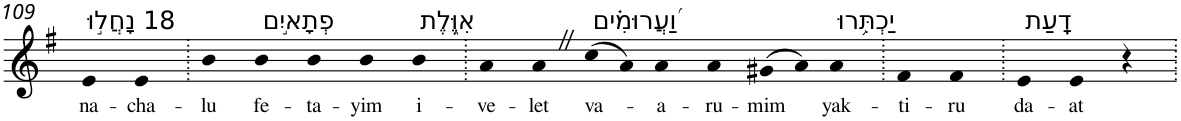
**kern	**text
*part1	*part1
*staff1	*staff1
*I"Piano	*
*I'Pno	*
!!LO:PB:g=z
*clefG2	*
*k[f#]	*
*G:	*
=109	=109
!LO:TX:a:t=18 נָחֲל֣וּ	!
!	!LO:LY:b
4e	na-
!	!LO:LY:b
4e	-cha-
=110.	=110.
!	!LO:LY:b
4b	-lu
!LO:TX:a:t=פְתָאיִ֣ם	!
!	!LO:LY:b
4b	fe-
!	!LO:LY:b
4b	-ta-
!	!LO:LY:b
4b	-yim
!LO:TX:a:t=אִוֶּ֑לֶת	!
!	!LO:LY:b
4b	i-
=111.	=111.
!	!LO:LY:b
4a	-ve-
!	!LO:LY:b
4aZ	-let
!LO:TX:a:t=וַ֝עֲרוּמִ֗ים	!
!	!LO:LY:b
(>8cc	va-
8a)	.
!	!LO:LY:b
4a	-a-
!	!LO:LY:b
4a	-ru-
!	!LO:LY:b
(>8g#X	-mim
8a)	.
!LO:TX:a:t=יַכְתִּ֥רוּ	!
!	!LO:LY:b
4a	yak-
=112.	=112.
!	!LO:LY:b
4f#	-ti-
!	!LO:LY:b
4f#	-ru
=113.	=113.
!LO:TX:a:t=דָֽעַת	!
!	!LO:LY:b
4e	da-
!	!LO:LY:b
4e	-at
4r	.
=.	=.
*-	*-
